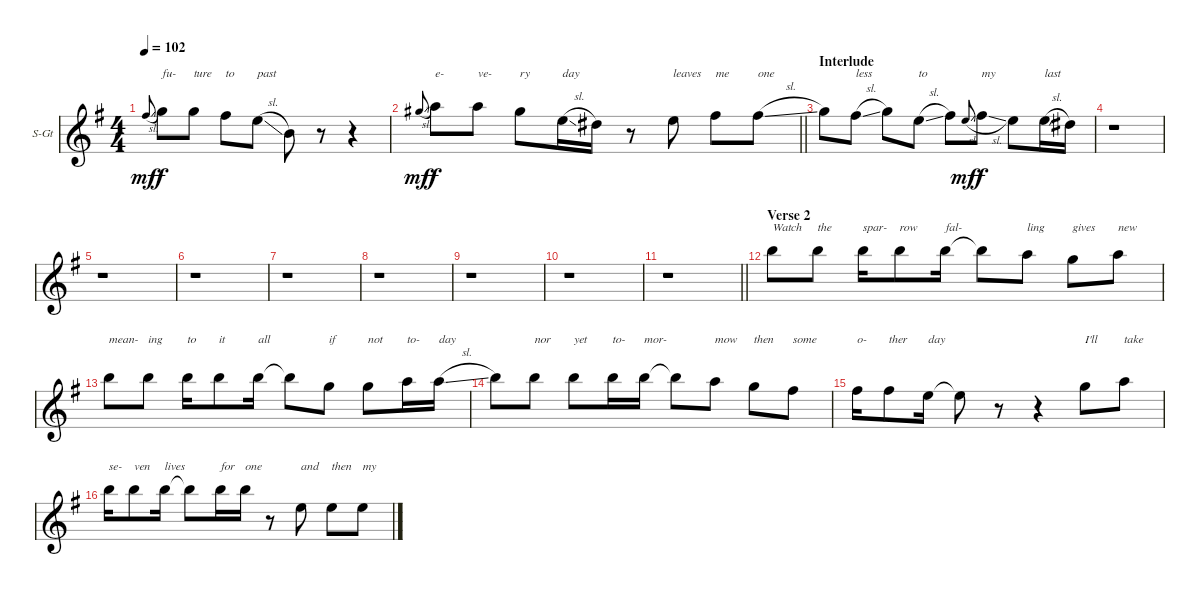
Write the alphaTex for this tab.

\bracketExtendMode groupsimilarinstruments
\firstSystemTrackNameOrientation horizontal
\otherSystemsTrackNameOrientation horizontal
\track ("Vocal" "S-Gt") {instrument oboe}
\staff {score}
\tuning (E4 B3 G3 D3 A2 E2)
\displaytranspose 12
\ts (4 4)
\tempo 102
\clef g2
\ks g
2.1{sl}.8{gr onbeat dy mf} 3.1.8{txt "fu-" dy f} 3.1.8{txt "ture"} 2.1.8{txt "to"} 5.2{sl}.8{txt "past"} 0.2.8 r.8 r.4 |
\barLineRight lightlight
4.1{sl}.8{gr onbeat dy mf} 5.1.8{txt "e-" dy f} 5.1.8{txt "ve-"} 4.1.8{txt "ry"} 5.2{sl}.16{txt "day"} 4.2.16 r.8 5.2.8{txt "leaves"} 7.2.8{txt "me"} 7.2{sl}.8{txt "one"} |
\section ("" "Interlude")
8.2.8 7.2{sl}.8{txt "less"} 8.2.8 5.2{sl}.8{txt "to"} 7.2.8 5.2{sl}.8{gr onbeat dy mf} 7.2{sl}.8{txt "my" dy f} 5.2.8 5.2{sl}.16{txt "last"} 4.2.16 |
r.1 |
r.1 |
r.1 |
r.1 |
r.1 |
r.1 |
r.1 |
\barLineRight lightlight
r.1 |
\section ("" "Verse 2")
7.1.8{txt "Watch"} 7.1.8{txt "the"} 7.1.16{txt "spar-"} 7.1.8{txt "row"} 7.1.16{txt "fal-"} 7.1{t}.8 5.1.8{txt "ling"} 3.1.8{txt "gives"} 5.1.8{txt "new"} |
7.1.8{txt "mean-"} 7.1.8{txt "ing"} 7.1.16{txt "to"} 7.1.8{txt "it"} 7.1.16{txt "all"} 7.1{t}.8 3.1.8{txt "if"} 3.1.8{txt "not"} 5.1.16{txt "to-"} 5.1{sl}.16{txt "day"} |
7.1.8 7.1.8{txt "nor"} 7.1.8{txt "yet"} 7.1.16{txt "to-"} 7.1.16{txt "mor-"} 7.1{t}.8 5.1.8{txt "mow"} 3.1.8{txt "then"} 2.1.8{txt "some"} |
2.1.16{txt "o-"} 2.1.8{txt "ther"} 0.1.16{txt "day"} 0.1{t}.8 r.8 r.4 3.1.8{txt "I'll"} 5.1.8{txt "take"} |
7.1.16{txt "se-"} 7.1.8{txt "ven"} 7.1.16{txt "lives"} 7.1{t}.8 7.1.16{txt "for"} 7.1.16{txt "one"} r.8 5.2.8{txt "and"} 5.2.8{txt "then"} 5.2.8{txt "my"}
